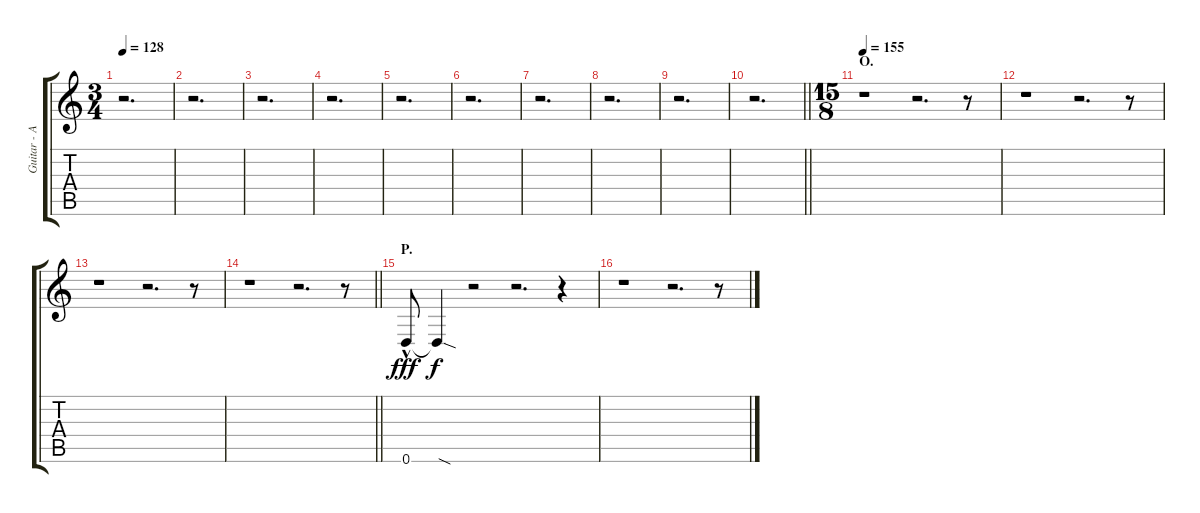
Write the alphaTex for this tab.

\track ("Guitar - Aux." "Guitar - A") {instrument distortionguitar}
\staff {score tabs}
\tuning (E4 B3 G3 D3 A2 D2) {hide}
\ts (3 4)
\tempo 128
\clef g2
\ks c
r.2{d dy f} |
r.2{d} |
r.2{d} |
r.2{d} |
r.2{d} |
r.2{d} |
r.2{d} |
r.2{d} |
r.2{d} |
\barLineRight lightlight
r.2{d} |
\ts (15 8)
\section ("" "O.")
\tempo 155
r.1 r.2{d} r.8 |
r.1 r.2{d} r.8 |
r.1 r.2{d} r.8 |
\barLineRight lightlight
r.1 r.2{d} r.8 |
\section ("" "P.")
0.6{hac}.8{dy fff volume 16 instrument whistle} 0.6{sod t}.4{dy f} r.2 r.2{d} r.4 |
r.1 r.2{d} r.8
